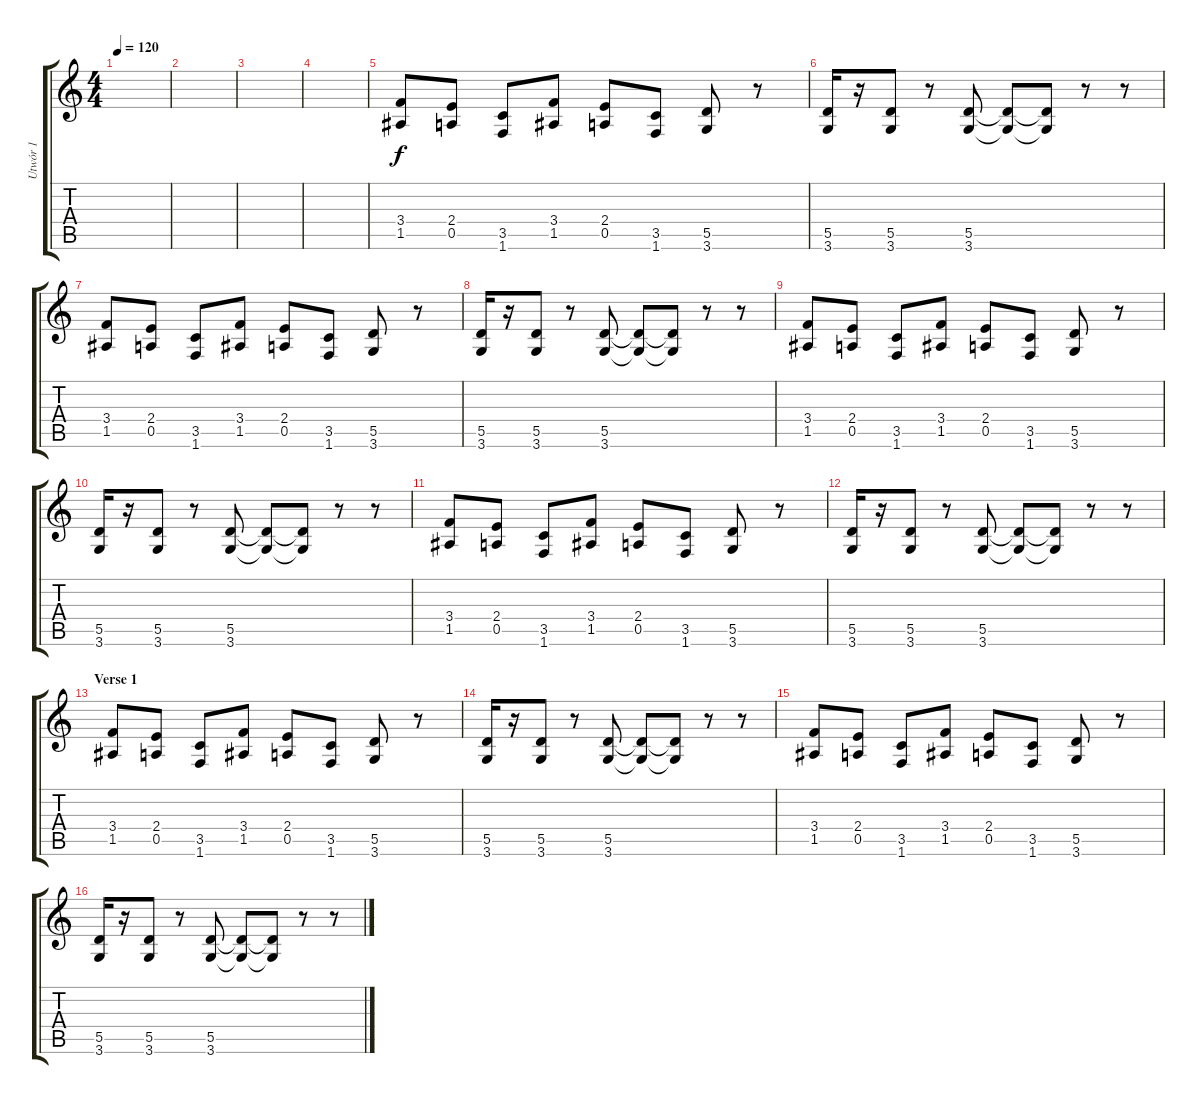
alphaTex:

\track ("Utwór 1" "Utwór 1") {instrument electricguitarclean}
\staff {score tabs}
\tuning (E4 B3 G3 D3 A2 E2) {hide}
\ts (4 4)
\tempo 120
\clef g2
\ks c
|
|
|
|
(3.4 1.5).8 (2.4 0.5).8 (3.5 1.6).8 (3.4 1.5).8 (2.4 0.5).8 (3.5 1.6).8 (5.5 3.6).8 r.8 |
(5.5 3.6).16 r.16 (5.5 3.6).8 r.8 (5.5 3.6).8 (5.5{t} 3.6{t}).8 (5.5{t} 3.6{t}).8 r.8 r.8 |
(3.4 1.5).8 (2.4 0.5).8 (3.5 1.6).8 (3.4 1.5).8 (2.4 0.5).8 (3.5 1.6).8 (5.5 3.6).8 r.8 |
(5.5 3.6).16 r.16 (5.5 3.6).8 r.8 (5.5 3.6).8 (5.5{t} 3.6{t}).8 (5.5{t} 3.6{t}).8 r.8 r.8 |
(3.4 1.5).8 (2.4 0.5).8 (3.5 1.6).8 (3.4 1.5).8 (2.4 0.5).8 (3.5 1.6).8 (5.5 3.6).8 r.8 |
(5.5 3.6).16 r.16 (5.5 3.6).8 r.8 (5.5 3.6).8 (5.5{t} 3.6{t}).8 (5.5{t} 3.6{t}).8 r.8 r.8 |
(3.4 1.5).8 (2.4 0.5).8 (3.5 1.6).8 (3.4 1.5).8 (2.4 0.5).8 (3.5 1.6).8 (5.5 3.6).8 r.8 |
(5.5 3.6).16 r.16 (5.5 3.6).8 r.8 (5.5 3.6).8 (5.5{t} 3.6{t}).8 (5.5{t} 3.6{t}).8 r.8 r.8 |
\section ("" "Verse 1")
(3.4 1.5).8 (2.4 0.5).8 (3.5 1.6).8 (3.4 1.5).8 (2.4 0.5).8 (3.5 1.6).8 (5.5 3.6).8 r.8 |
(5.5 3.6).16 r.16 (5.5 3.6).8 r.8 (5.5 3.6).8 (5.5{t} 3.6{t}).8 (5.5{t} 3.6{t}).8 r.8 r.8 |
(3.4 1.5).8 (2.4 0.5).8 (3.5 1.6).8 (3.4 1.5).8 (2.4 0.5).8 (3.5 1.6).8 (5.5 3.6).8 r.8 |
(5.5 3.6).16 r.16 (5.5 3.6).8 r.8 (5.5 3.6).8 (5.5{t} 3.6{t}).8 (5.5{t} 3.6{t}).8 r.8 r.8
